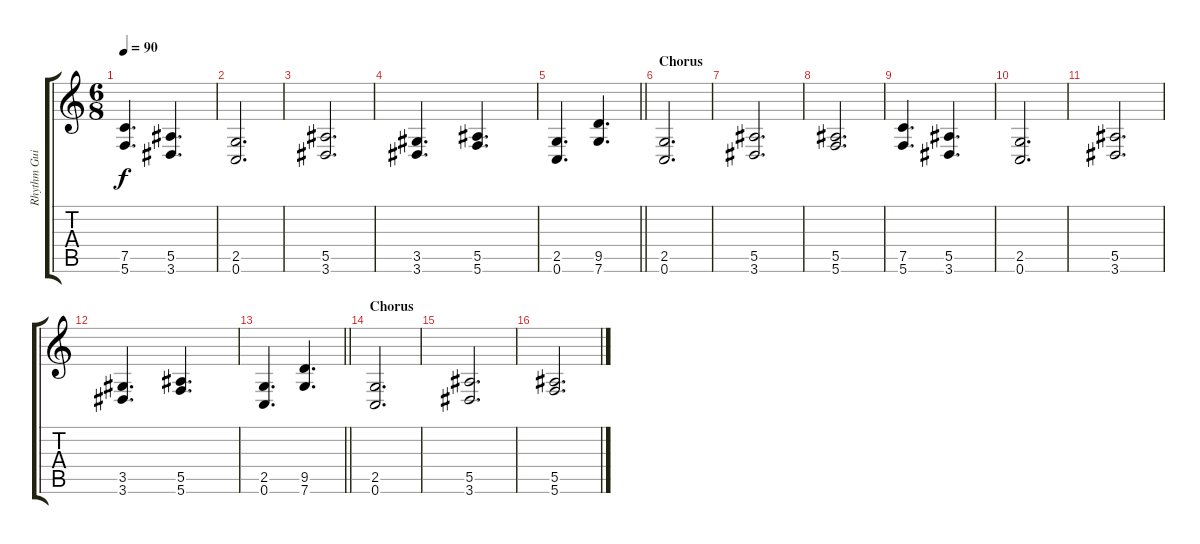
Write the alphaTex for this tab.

\track ("Rhythm Guitar" "Rhythm Gui") {instrument distortionguitar}
\staff {score tabs}
\tuning (C4 G3 Eb3 Bb2 F2 C2) {hide}
\ts (6 8)
\tempo 90
\clef g2
\ks c
(7.5 5.6).4{d dy f} (5.5 3.6).4{d} |
(2.5 0.6).2{d} |
(5.5 3.6).2{d} |
(3.5 3.6).4{d} (5.5 5.6).4{d} |
\barLineRight lightlight
(2.5 0.6).4{d} (9.5 7.6).4{d} |
\section ("" "Chorus")
(2.5 0.6).2{d} |
(5.5 3.6).2{d} |
(5.5 5.6).2{d} |
(7.5 5.6).4{d} (5.5 3.6).4{d} |
(2.5 0.6).2{d} |
(5.5 3.6).2{d} |
(3.5 3.6).4{d} (5.5 5.6).4{d} |
\barLineRight lightlight
(2.5 0.6).4{d} (9.5 7.6).4{d} |
\section ("" "Chorus")
(2.5 0.6).2{d} |
(5.5 3.6).2{d} |
(5.5 5.6).2{d}
